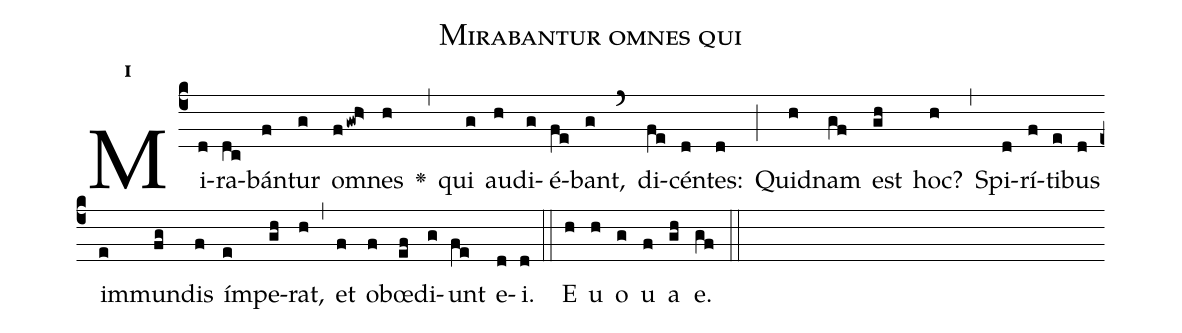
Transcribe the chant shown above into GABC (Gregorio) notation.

name:Mirabantur omnes qui;
office-part:Antiphona;
mode:1;
%%
initial-style: 1;
name: Mirabantur omnes qui;
book: Antiphonae & Responsoria/Tomus IV, p. 92;
occasion: Dominica IV per Annum;
office-part: Vesperae Ant Mb;
annotation: 1f;
centering-scheme: english;
font: OFLSortsMillGoudy;
height: 11;
width: 4.5;
%%
(c4)Mi(d)ra(dc)bán(f)tur(g) om(fgwh>)nes(h) <v>\greheightstar</v>(,) qui(g) au(h)di(g)é(fe)bant,(g) (`) di(fe)cén(d)tes:(d) (;) Quid(h)nam(gf) est(gh) hoc?(h) (,) Spi(d)rí(f)ti(e)bus(d) im(e)mun(fg)dis(f) ím(e)pe(gh)rat,(h) (,) et(f) o(f)bœ(ef)di(g)unt(fe) e(d)i.(d) (::) E(h) u(h) o(g) u(f) a(gh) e.(gf) (::)
